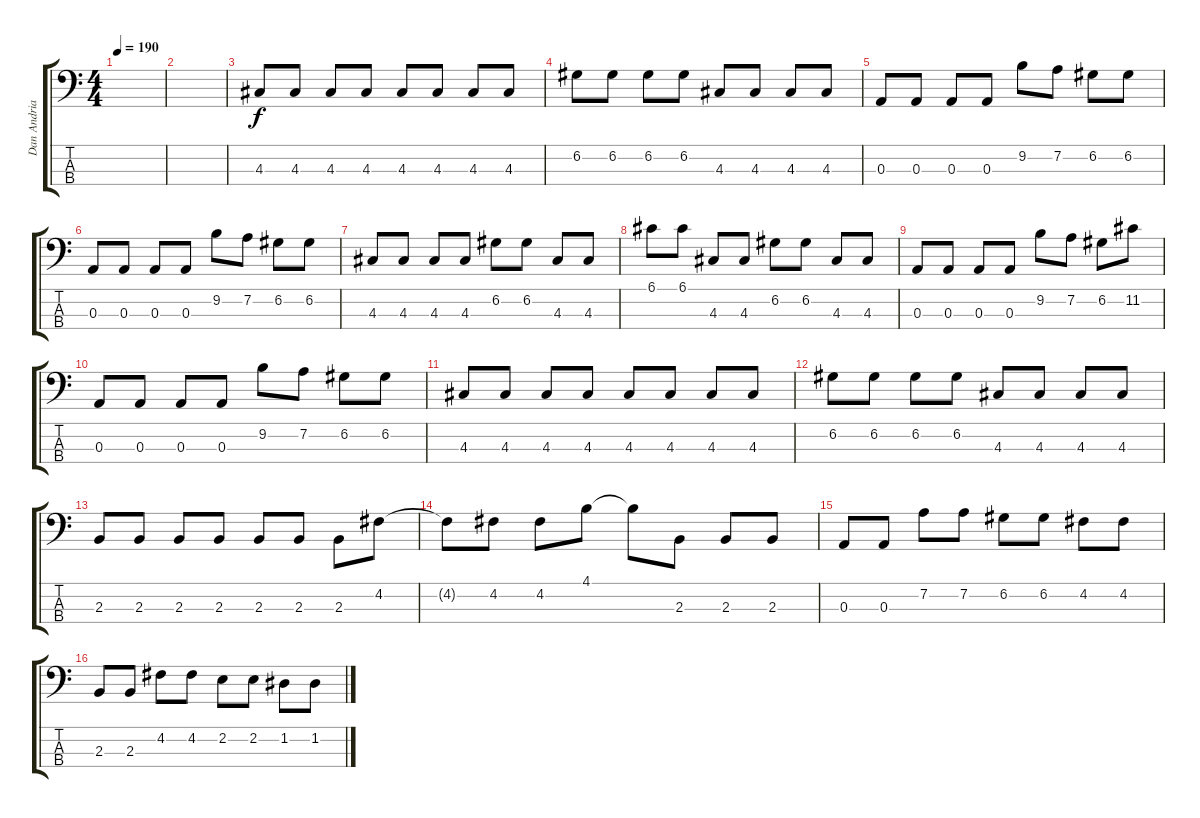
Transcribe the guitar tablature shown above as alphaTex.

\track ("Dan Andriano" "Dan Andria") {instrument electricbasspick}
\staff {score tabs}
\tuning (G2 D2 A1 E1) {hide}
\ts (4 4)
\tempo 190
\clef f4
\ks c
|
|
4.3.8 4.3.8 4.3.8 4.3.8 4.3.8 4.3.8 4.3.8 4.3.8 |
6.2.8 6.2.8 6.2.8 6.2.8 4.3.8 4.3.8 4.3.8 4.3.8 |
0.3.8 0.3.8 0.3.8 0.3.8 9.2.8 7.2.8 6.2.8 6.2.8 |
0.3.8 0.3.8 0.3.8 0.3.8 9.2.8 7.2.8 6.2.8 6.2.8 |
4.3.8 4.3.8 4.3.8 4.3.8 6.2.8 6.2.8 4.3.8 4.3.8 |
6.1.8 6.1.8 4.3.8 4.3.8 6.2.8 6.2.8 4.3.8 4.3.8 |
0.3.8 0.3.8 0.3.8 0.3.8 9.2.8 7.2.8 6.2.8 11.2.8 |
0.3.8 0.3.8 0.3.8 0.3.8 9.2.8 7.2.8 6.2.8 6.2.8 |
4.3.8 4.3.8 4.3.8 4.3.8 4.3.8 4.3.8 4.3.8 4.3.8 |
6.2.8 6.2.8 6.2.8 6.2.8 4.3.8 4.3.8 4.3.8 4.3.8 |
2.3.8 2.3.8 2.3.8 2.3.8 2.3.8 2.3.8 2.3.8 4.2.8 |
4.2{t}.8 4.2.8 4.2.8 4.1.8 4.1{t}.8 2.3.8 2.3.8 2.3.8 |
0.3.8 0.3.8 7.2.8 7.2.8 6.2.8 6.2.8 4.2.8 4.2.8 |
2.3.8 2.3.8 4.2.8 4.2.8 2.2.8 2.2.8 1.2.8 1.2.8
